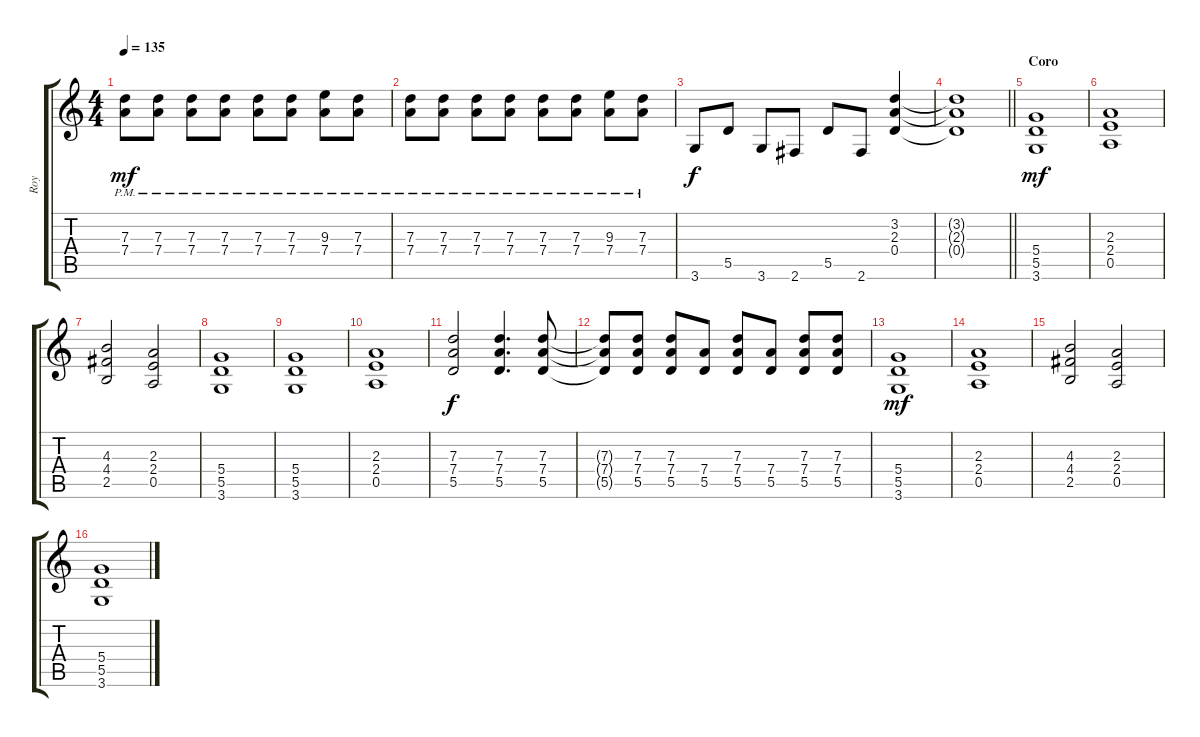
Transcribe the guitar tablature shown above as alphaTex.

\track ("Roy" "Roy") {instrument distortionguitar}
\staff {score tabs}
\tuning (E4 B3 G3 D3 A2 E2) {hide}
\ts (4 4)
\tempo 135
\clef g2
\ks c
(7.3{pm} 7.4{pm}).8{dy mf} (7.3{pm} 7.4{pm}).8 (7.3{pm} 7.4{pm}).8 (7.3{pm} 7.4{pm}).8 (7.3{pm} 7.4{pm}).8 (7.3{pm} 7.4{pm}).8 (9.3{pm} 7.4{pm}).8 (7.3{pm} 7.4{pm}).8 |
(7.3{pm} 7.4{pm}).8 (7.3{pm} 7.4{pm}).8 (7.3{pm} 7.4{pm}).8 (7.3{pm} 7.4{pm}).8 (7.3{pm} 7.4{pm}).8 (7.3{pm} 7.4{pm}).8 (9.3{pm} 7.4{pm}).8 (7.3{pm} 7.4{pm}).8 |
3.6.8{dy f} 5.5.8 3.6.8 2.6.8 5.5.8 2.6.8 (3.2 2.3 0.4).4 |
\barLineRight lightlight
(3.2{t} 2.3{t} 0.4{t}).1 |
\section ("" "Coro")
(5.4 5.5 3.6).1{dy mf} |
(2.3 2.4 0.5).1 |
(4.3 4.4 2.5).2 (2.3 2.4 0.5).2 |
(5.4 5.5 3.6).1 |
(5.4 5.5 3.6).1 |
(2.3 2.4 0.5).1 |
(7.3 7.4 5.5).2{dy f} (7.3 7.4 5.5).4{d} (7.3 7.4 5.5).8 |
(7.3{t} 7.4{t} 5.5{t}).8 (7.3 7.4 5.5).8 (7.3 7.4 5.5).8 (7.4 5.5).8 (7.3 7.4 5.5).8 (7.4 5.5).8 (7.3 7.4 5.5).8 (7.3 7.4 5.5).8 |
(5.4 5.5 3.6).1{dy mf} |
(2.3 2.4 0.5).1 |
(4.3 4.4 2.5).2 (2.3 2.4 0.5).2 |
(5.4 5.5 3.6).1
